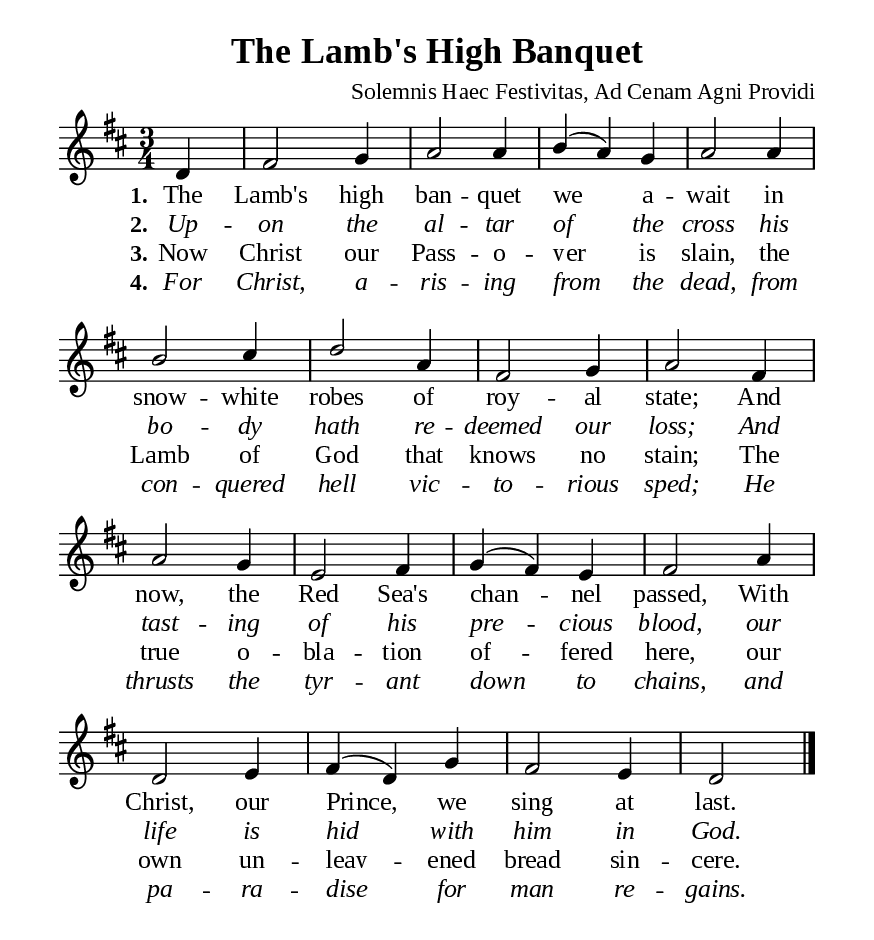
\version "2.18.2"

\header {
  title = "The Lamb's High Banquet"
  composer = "Solemnis Haec Festivitas, Ad Cenam Agni Providi"
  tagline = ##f
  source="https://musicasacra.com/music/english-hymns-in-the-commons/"
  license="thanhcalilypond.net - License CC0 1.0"
}

global= {
  \key d \major
  \time 3/4
  \override Score.BarNumber.break-visibility = ##(#f #f #f)
  \override Lyrics.LyricSpace.minimum-distance = #3.0
}

\paper {
  #(set-paper-size "a5")
  top-margin = 10\mm
  bottom-margin = 5\mm
  left-margin = 10\mm
  right-margin = 10\mm
  indent = #0
  #(define fonts
	 (make-pango-font-tree "Liberation Serif"
	 		       "Liberation Serif"
			       "Liberation Serif"
			       (/ 20 20)))
  system-system-spacing = #'((basic-distance . 3) (padding . 3))
}

printItalic = \with {
  \override LyricText.font-shape = #'italic
}

% Verse music
musicVerseSoprano = \relative c' {
                    \partial 4 d4 |
  %{	01	%} fis2 g4 |
  %{	02	%} a2 a4 |
  %{	03	%} b (a) g |
  %{	04	%} a2 a4 |
  %{	05	%} b2 cis4 |
  %{	06	%} d2 a4 |
  %{	07	%} fis2 g4 |
  %{	08	%} a2 fis4 |
  %{	09	%} a2 g4 |
  %{	10	%} e2 fis4 |
  %{	11	%} g (fis) e |
  %{	12	%} fis2 a4 |
  %{	13	%} d,2 e4 |
  %{	14	%} fis (d) g |
  %{	15	%} fis2 e4 |
                    d2 \bar "|."
}

% Verse lyrics
verseOne = \lyricmode {
  \set stanza = #"1."
  The Lamb's high ban -- quet we a -- wait in snow -- white robes of roy -- al state;
  And now, the Red Sea's chan -- nel passed,
  With Christ, our Prince, we sing at last.
}

verseTwo = \lyricmode {
  \set stanza = #"2."
  Up -- on the al -- tar of the cross
  his bo -- dy hath re -- deemed our loss;
  And tast -- ing of his pre -- cious blood,
  our life is hid with him in God.
}

verseThree = \lyricmode {
  \set stanza = #"3."
  Now Christ our Pass -- o -- ver is slain,
  the Lamb of God that knows no stain;
  The true o -- bla -- tion of -- fered here,
  our own un -- leav -- ened bread sin -- cere.
}

verseFour = \lyricmode {
  \set stanza = #"4."
  For Christ, a -- ris -- ing from the dead,
  from con -- quered hell vic -- to -- rious sped;
  He thrusts the tyr -- ant down to chains,
  and pa -- ra -- dise for man re -- gains.
}

% Layout
\score {
    \new ChoirStaff <<
      \new Staff <<
        \clef "treble"
        \new Voice = "sopranos" { \global \stemUp \slurUp \musicVerseSoprano }
      >>
      \new Lyrics \lyricsto sopranos \verseOne
      \new Lyrics \printItalic \lyricsto sopranos \verseTwo
      \new Lyrics \lyricsto sopranos \verseThree
      \new Lyrics \printItalic \lyricsto sopranos \verseFour
    >>
}
